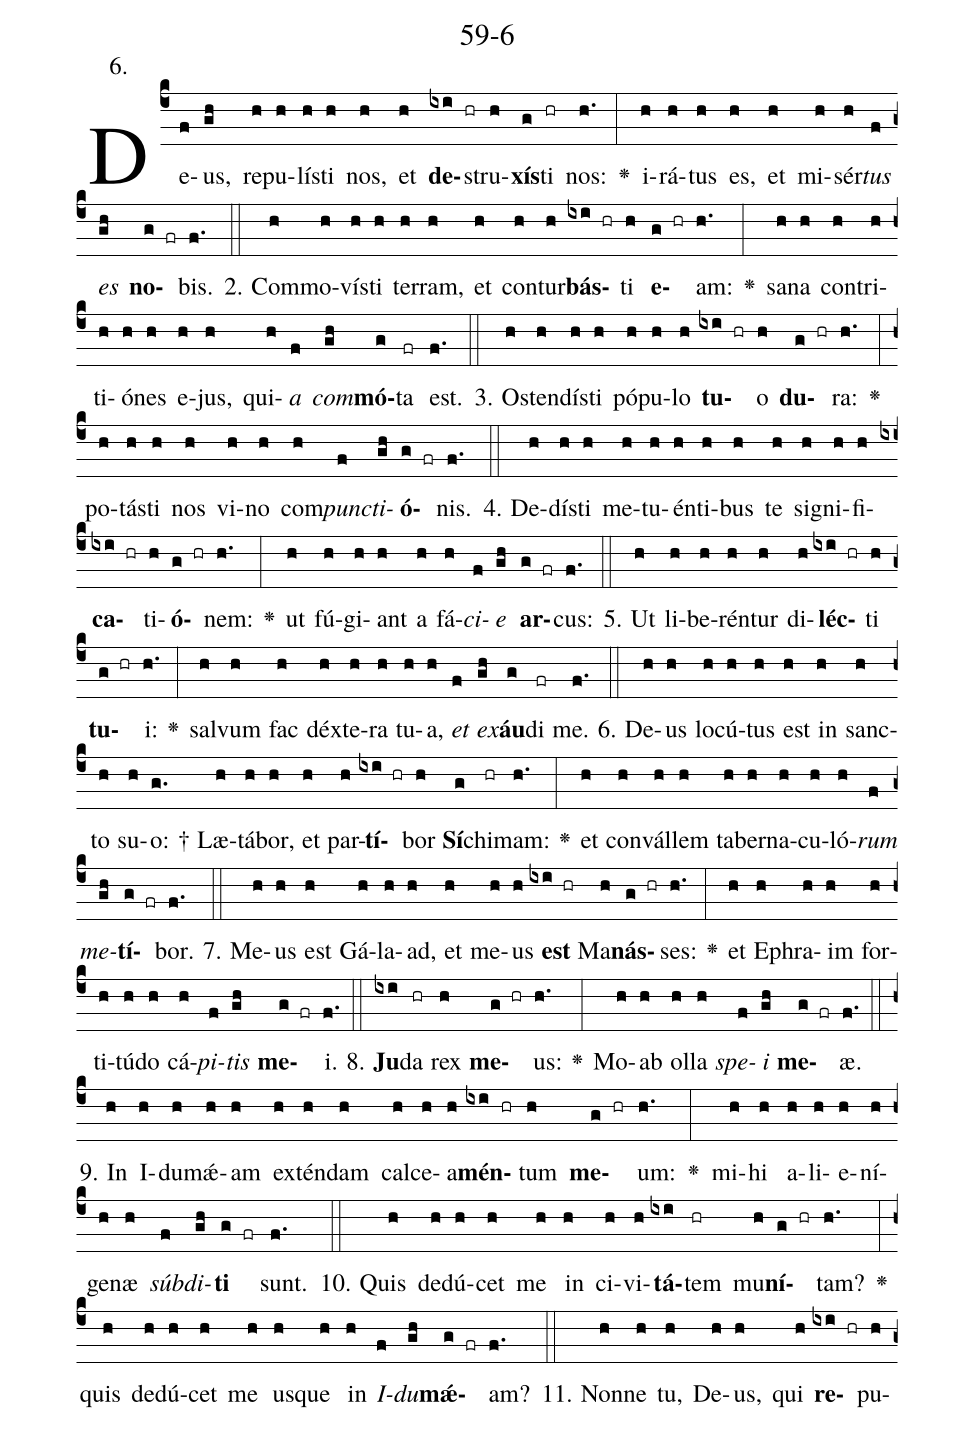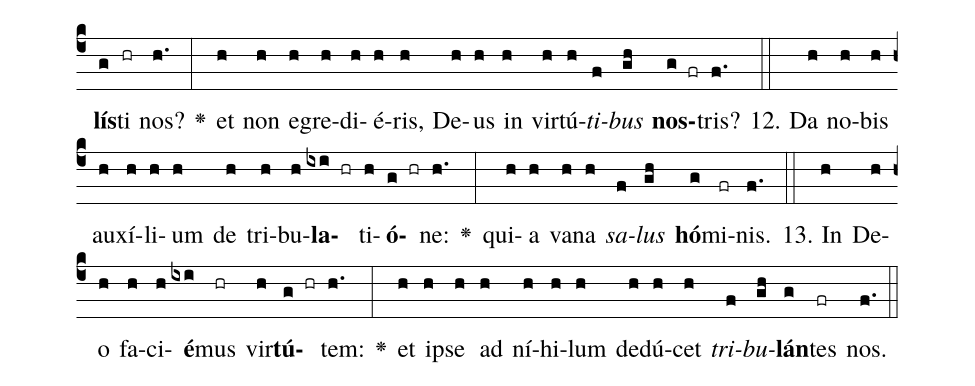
name: 59-6;
annotation: 6.;
%%
(c4)De(f)us,(gh) re(h)pu(h)lís(h)ti(h) nos,(h) et(h) <b>de</b>(ixi hr)stru(h)<b>xís</b>(g)ti(hr) nos:(h.) <v>\greheightstar</v>(:) i(h)rá(h)tus(h) es,(h) et(h) mi(h)sér(h)<i>tus</i>(f) <i>es</i>(gh) <b>no</b>(g fr)bis.(f.) (::)
2. Com(h)mo(h)vís(h)ti(h) ter(h)ram,(h) et(h) con(h)tur(h)<b>bás</b>(ixi hr)ti(h) <b>e</b>(g hr)am:(h.) <v>\greheightstar</v>(:) sa(h)na(h) con(h)tri(h)ti(h)ó(h)nes(h) e(h)jus,(h) qui(h)<i>a</i>(f) <i>com</i>(gh)<b>mó</b>(g)ta(fr) est.(f.) (::)
3. Os(h)ten(h)dís(h)ti(h) pó(h)pu(h)lo(h) <b>tu</b>(ixi hr)o(h) <b>du</b>(g hr)ra:(h.) <v>\greheightstar</v>(:) po(h)tás(h)ti(h) nos(h) vi(h)no(h) com(h)<i>punc</i>(f)<i>ti</i>(gh)<b>ó</b>(g fr)nis.(f.) (::)
4. De(h)dís(h)ti(h) me(h)tu(h)én(h)ti(h)bus(h) te(h) si(h)gni(h)fi(h)<b>ca</b>(ixi hr)ti(h)<b>ó</b>(g hr)nem:(h.) <v>\greheightstar</v>(:) ut(h) fú(h)gi(h)ant(h) a(h) fá(h)<i>ci</i>(f)<i>e</i>(gh) <b>ar</b>(g fr)cus:(f.) (::)
5. Ut(h) li(h)be(h)rén(h)tur(h) di(h)<b>léc</b>(ixi hr)ti(h) <b>tu</b>(g hr)i:(h.) <v>\greheightstar</v>(:) sal(h)vum(h) fac(h) déx(h)te(h)ra(h) tu(h)a,(h) <i>et</i>(f) <i>ex</i>(gh)<b>áu</b>(g)di(fr) me.(f.) (::)
6. De(h)us(h) lo(h)cú(h)tus(h) est(h) in(h) sanc(h)to(h) su(h)o: †(g.) Læ(h)tá(h)bor,(h) et(h) par(h)<b>tí</b>(ixi hr)bor(h) <b>Sí</b>(g)chi(hr)mam:(h.) <v>\greheightstar</v>(:) et(h) con(h)vál(h)lem(h) ta(h)ber(h)na(h)cu(h)ló(h)<i>rum</i>(f) <i>me</i>(gh)<b>tí</b>(g fr)bor.(f.) (::)
7. Me(h)us(h) est(h) Gá(h)la(h)ad,(h) et(h) me(h)us(h) <b>est</b>(ixi hr) Ma(h)<b>nás</b>(g hr)ses:(h.) <v>\greheightstar</v>(:) et(h) E(h)phra(h)im(h) for(h)ti(h)tú(h)do(h) cá(h)<i>pi</i>(f)<i>tis</i>(gh) <b>me</b>(g fr)i.(f.) (::)
8. <b>Ju</b>(ixi)da(hr) rex(h) <b>me</b>(g hr)us:(h.) <v>\greheightstar</v>(:) Mo(h)ab(h) ol(h)la(h) <i>spe</i>(f)<i>i</i>(gh) <b>me</b>(g fr)æ.(f.) (::)
9. In(h) I(h)du(h)mǽ(h)am(h) ex(h)tén(h)dam(h) cal(h)ce(h)a(h)<b>mén</b>(ixi hr)tum(h) <b>me</b>(g hr)um:(h.) <v>\greheightstar</v>(:) mi(h)hi(h) a(h)li(h)e(h)ní(h)ge(h)næ(h) <i>súb</i>(f)<i>di</i>(gh)<b>ti</b>(g fr) sunt.(f.) (::)
10. Quis(h) de(h)dú(h)cet(h) me(h) in(h) ci(h)vi(h)<b>tá</b>(ixi)tem(hr) mu(h)<b>ní</b>(g hr)tam?(h.) <v>\greheightstar</v>(:) quis(h) de(h)dú(h)cet(h) me(h) us(h)que(h) in(h) <i>I</i>(f)<i>du</i>(gh)<b>mǽ</b>(g fr)am?(f.) (::)
11. Non(h)ne(h) tu,(h) De(h)us,(h) qui(h) <b>re</b>(ixi hr)pu(h)<b>lís</b>(g)ti(hr) nos?(h.) <v>\greheightstar</v>(:) et(h) non(h) e(h)gre(h)di(h)é(h)ris,(h) De(h)us(h) in(h) vir(h)tú(h)<i>ti</i>(f)<i>bus</i>(gh) <b>nos</b>(g fr)tris?(f.) (::)
12. Da(h) no(h)bis(h) au(h)xí(h)li(h)um(h) de(h) tri(h)bu(h)<b>la</b>(ixi hr)ti(h)<b>ó</b>(g hr)ne:(h.) <v>\greheightstar</v>(:) qui(h)a(h) va(h)na(h) <i>sa</i>(f)<i>lus</i>(gh) <b>hó</b>(g)mi(fr)nis.(f.) (::)
13. In(h) De(h)o(h) fa(h)ci(h)<b>é</b>(ixi)mus(hr) vir(h)<b>tú</b>(g hr)tem:(h.) <v>\greheightstar</v>(:) et(h) ip(h)se(h) ad(h) ní(h)hi(h)lum(h) de(h)dú(h)cet(h) <i>tri</i>(f)<i>bu</i>(gh)<b>lán</b>(g)tes(fr) nos.(f.) (::)
